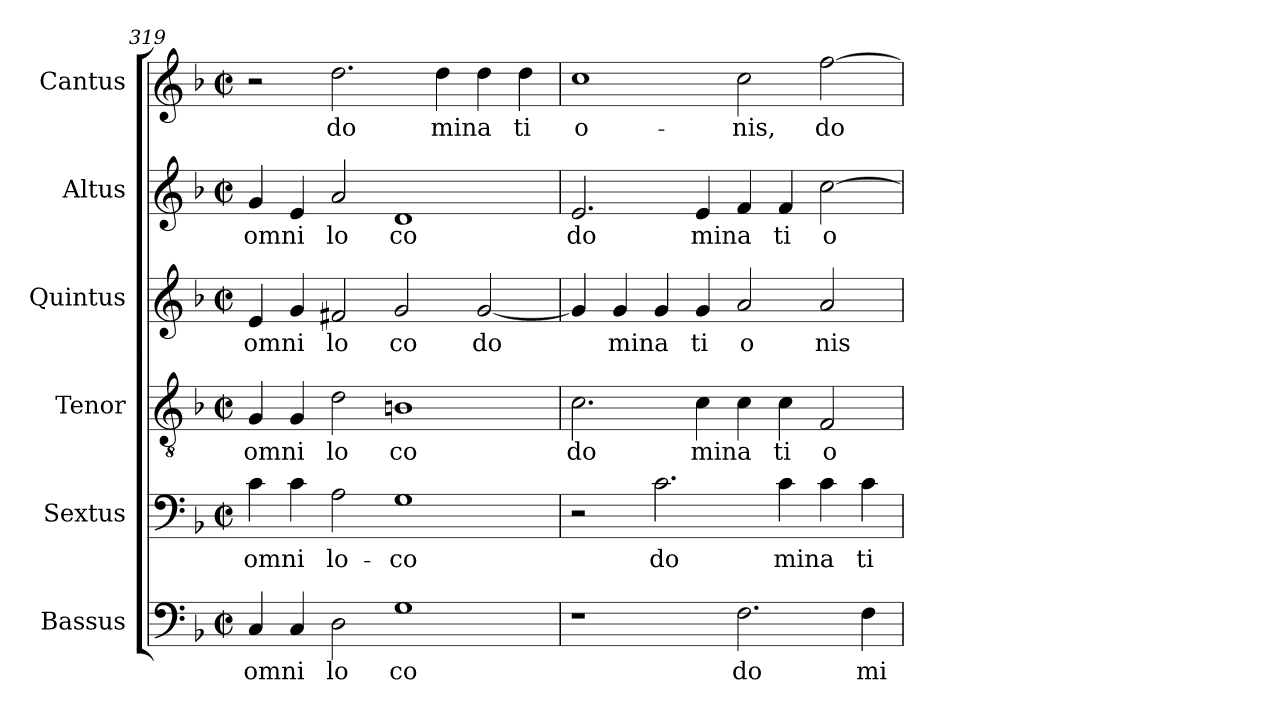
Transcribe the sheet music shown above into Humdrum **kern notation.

**kern	**text	**kern	**text	**kern	**text	**kern	**text	**kern	**text	**kern	**text
*part6	*part6	*part5	*part5	*part4	*part4	*part3	*part3	*part2	*part2	*part1	*part1
*staff6	*staff6	*staff5	*staff5	*staff4	*staff4	*staff3	*staff3	*staff2	*staff2	*staff1	*staff1
*I"Bassus	*	*I"Sextus	*	*I"Tenor	*	*I"Quintus	*	*I"Altus	*	*I"Cantus	*
*I'Bassus	*	*I'Sextus	*	*I'Tenor	*	*I'Quintus	*	*I'Altus	*	*I'Cantus	*
*clefF4	*	*clefF4	*	*clefGv2	*	*clefG2	*	*clefG2	*	*clefG2	*
*k[b-]	*	*k[b-]	*	*k[b-]	*	*k[b-]	*	*k[b-]	*	*k[b-]	*
*F:	*	*F:	*	*F:	*	*F:	*	*F:	*	*F:	*
*M2/2	*	*M2/2	*	*M2/2	*	*M2/2	*	*M2/2	*	*M2/2	*
*met(c|)	*	*met(c|)	*	*met(c|)	*	*met(c|)	*	*met(c|)	*	*met(c|)	*
=319	=319	=319	=319	=319	=319	=319	=319	=319	=319	=319	=319
!	!LO:LY:b:cj	!	!LO:LY:b:cj	!	!LO:LY:b:cj	!	!LO:LY:b:cj	!	!LO:LY:b:cj	!	!
4C/	omni	4c\	omni	4G/	omni	4e/	omni	4g/	omni	2r	.
!	!LO:LY:b:cj	!	!LO:LY:b:cj	!	!LO:LY:b:cj	!	!LO:LY:b:cj	!	!LO:LY:b:cj	!	!
4C/	.	4c\	.	4G/	.	4g/	.	4e/	.	.	.
!	!LO:LY:b:cj	!	!LO:LY:b:cj	!	!LO:LY:b:cj	!	!LO:LY:b:cj	!	!LO:LY:b:cj	!	!LO:LY:b:cj
2D\	lo	2A\	lo-	2d\	lo	2f#X/	lo	2a/	lo	2.dd\	do
!	!LO:LY:b:cj	!	!LO:LY:b:cj	!	!LO:LY:b:cj	!	!LO:LY:b:cj	!	!LO:LY:b:cj	!	!
1G	co	1G	-co	1Bn	co	2g/	co	1d	co	.	.
!	!	!	!	!	!	!	!	!	!	!	!LO:LY:b:cj
.	.	.	.	.	.	.	.	.	.	4dd\	mina
!	!	!	!	!	!	!	!LO:LY:b:cj	!	!	!	!LO:LY:b:cj
.	.	.	.	.	.	[<2g/	do	.	.	4dd\	.
!	!	!	!	!	!	!	!	!	!	!	!LO:LY:b:cj
.	.	.	.	.	.	.	.	.	.	4dd\	ti
!!LO:LB:g=z
=320	=320	=320	=320	=320	=320	=320	=320	=320	=320	=320	=320
!	!	!	!	!	!LO:LY:b:cj	!	!LO:LY:b:cj	!	!LO:LY:b:cj	!	!LO:LY:b:cj
1r	.	2r	.	2.c\	do	4g/]	.	2.e/	do	1cc	o-
!	!	!	!	!	!	!	!LO:LY:b:cj	!	!	!	!
.	.	.	.	.	.	4g/	mina	.	.	.	.
!	!	!	!LO:LY:b:cj	!	!	!	!LO:LY:b:cj	!	!	!	!
.	.	2.c\	do	.	.	4g/	.	.	.	.	.
!	!	!	!	!	!LO:LY:b:cj	!	!LO:LY:b:cj	!	!LO:LY:b:cj	!	!
.	.	.	.	4c\	mina	4g/	ti	4e/	mina	.	.
!	!LO:LY:b:cj	!	!	!	!LO:LY:b:cj	!	!LO:LY:b:cj	!	!LO:LY:b:cj	!	!LO:LY:b:cj
2.F\	do	.	.	4c\	.	2a/	o	4f/	.	2cc\	-nis,
!	!	!	!LO:LY:b:cj	!	!LO:LY:b:cj	!	!	!	!LO:LY:b:cj	!	!
.	.	4c\	mina	4c\	ti	.	.	4f/	ti	.	.
!	!	!	!LO:LY:b:cj	!	!LO:LY:b:cj	!	!LO:LY:b:cj	!	!LO:LY:b:cj	!	!LO:LY:b:cj
.	.	4c\	.	2F/	o	2a/	nis	[>2cc\	o	[>2ff\	do-
!	!LO:LY:b:cj	!	!LO:LY:b:cj	!	!	!	!	!	!	!	!
4F\	mi	4c\	ti	.	.	.	.	.	.	.	.
=	=	=	=	=	=	=	=	=	=	=	=
*-	*-	*-	*-	*-	*-	*-	*-	*-	*-	*-	*-
